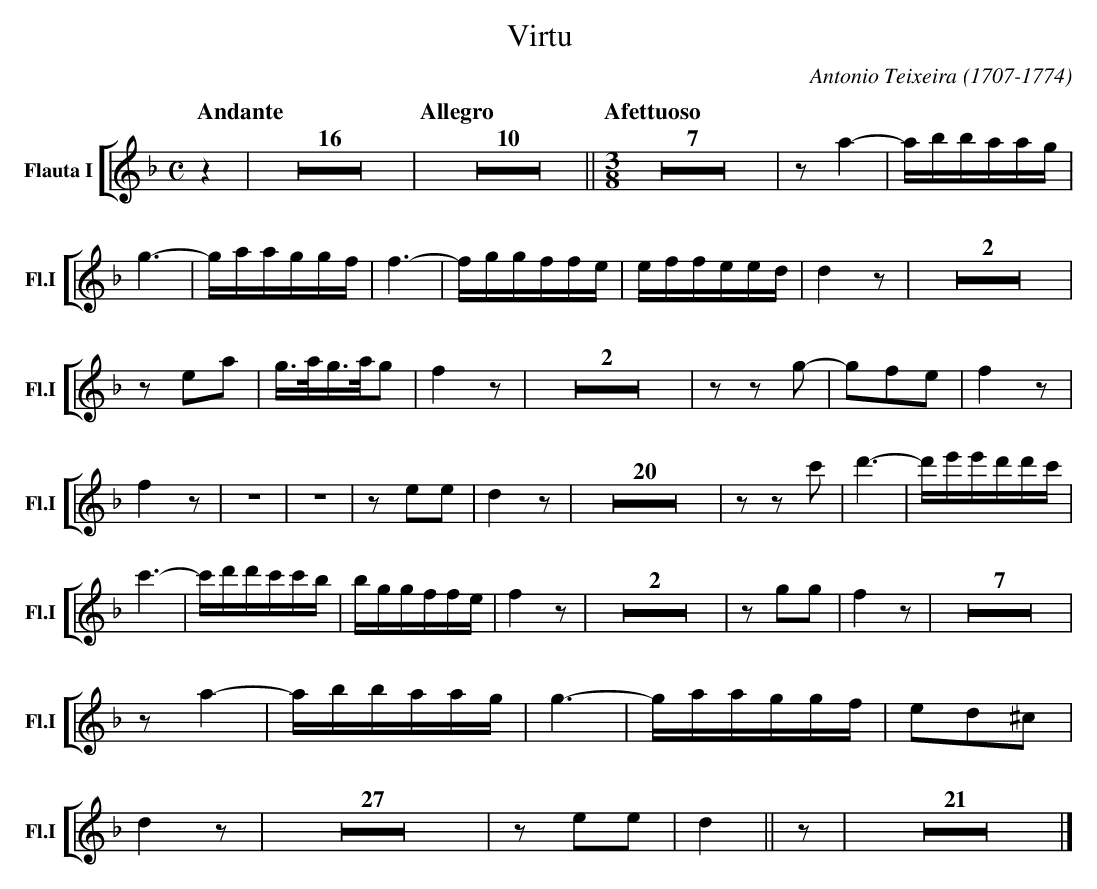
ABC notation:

X:1
T:Virtu
C:Antonio Teixeira (1707-1774)
M:C
L:1/4
K:F
V: 13 clef=treble name="Flauta I" sname="Fl.I"
%%staves [( 13 )]
[Q:"Andante"] \
    z | Z16 | \
[Q:"Allegro"] Z10 || \
[Q:"Afettuoso"][M:3/8][L:1/8] Z7 | za2-|a/b/b/a/a/g/ | g3 -| g/a/a/g/g/f/ | \
    f3- | f/g/g/f/f/e/ | e/f/f/e/e/d/ | d2z|Z2|zea| \
    g/>a/g/>a/g | f2z | Z2 | zzg- | gfe | f2z | f2z | z3 | \
    z3 | zee | d2z | Z20 | zzc'| d'3- | d'/e'/e'/d'/d'/c'/ | c'3- | \
    c'/d'/d'/c'/c'/b/ | b/g/g/f/f/e/ | f2z | Z2 | zgg | f2z | Z7 | \
    za2- | a/b/b/a/a/g/ | g3- | g/a/a/g/g/f/ | ed^c | d2z | Z27 | \
    zee | d2 || z | Z21 |] \
